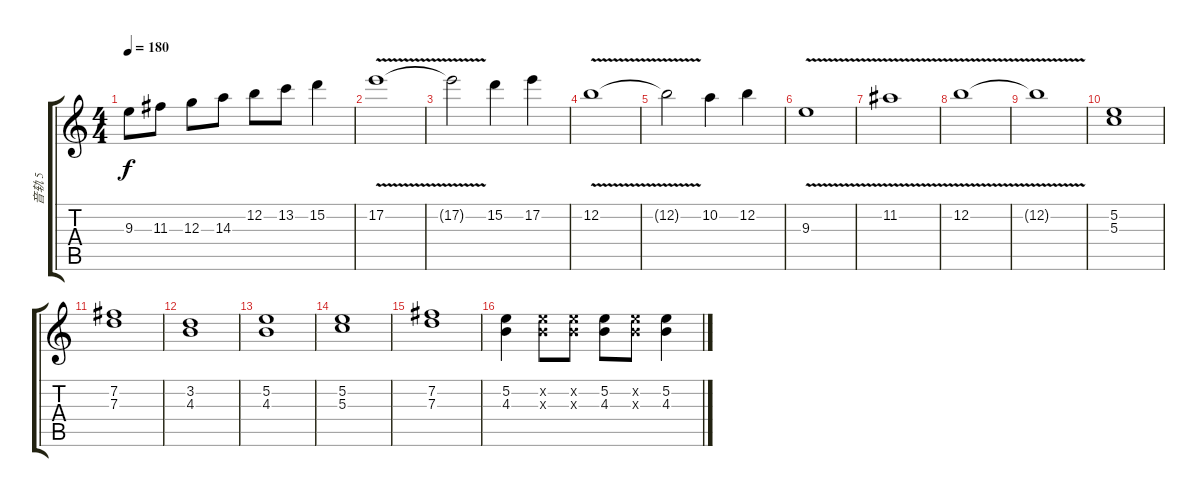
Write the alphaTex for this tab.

\track ("音轨 5" "音轨 5") {instrument overdrivenguitar}
\staff {score tabs}
\tuning (E4 B3 G3 D3 A2 E2) {hide}
\ts (4 4)
\tempo 180
\clef g2
\ks c
9.3.8{dy f} 11.3.8 12.3.8 14.3.8 12.2.8 13.2.8 15.2.4 |
17.2{v}.1 |
17.2{t}.2 15.2.4 17.2.4 |
12.2{v}.1 |
12.2{t}.2 10.2.4 12.2.4 |
9.3{v}.1 |
11.2{v}.1 |
12.2{v}.1 |
12.2{t}.1 |
(5.2 5.3).1 |
(7.2 7.3).1 |
(3.2 4.3).1 |
(5.2 4.3).1 |
(5.2 5.3).1 |
(7.2 7.3).1 |
(5.2 4.3).4 (5.2{x} 4.3{x}).8 (5.2{x} 4.3{x}).8 (5.2 4.3).8 (5.2{x} 4.3{x}).8 (5.2 4.3).4
